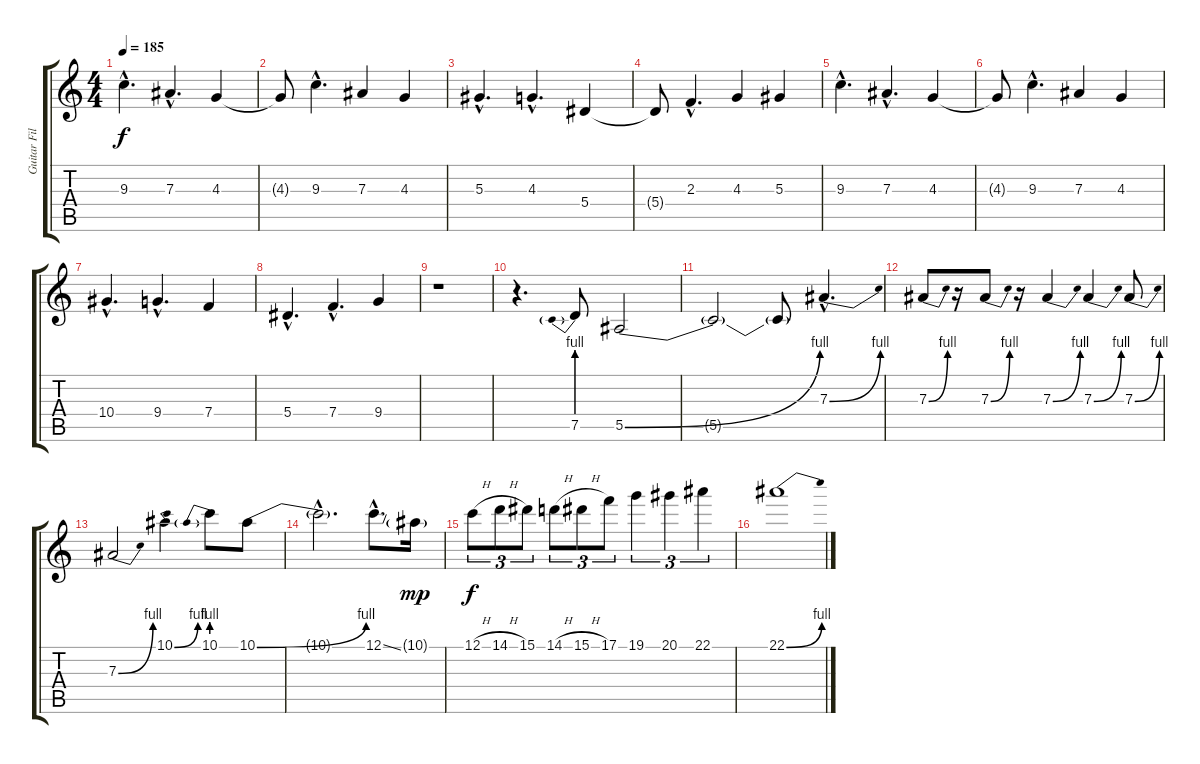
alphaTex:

\track ("Guitar Fills and Solo" "Guitar Fil") {instrument distortionguitar}
\staff {score tabs}
\tuning (C4 G3 Eb3 Bb2 F2 C2) {hide}
\ts (4 4)
\tempo 185
\clef g2
\ks c
9.3{hac}.4{d dy f} 7.3{hac}.4{d} 4.3.4 |
4.3{t}.8 9.3{hac}.4{d} 7.3.4 4.3.4 |
5.3{hac}.4{d} 4.3{hac}.4{d} 5.4.4 |
5.4{t}.8 2.3{hac}.4{d} 4.3.4 5.3.4 |
9.3{hac}.4{d} 7.3{hac}.4{d} 4.3.4 |
4.3{t}.8 9.3{hac}.4{d} 7.3.4 4.3.4 |
10.4{hac}.4{d} 9.4{hac}.4{d} 7.4.4 |
5.4{hac}.4{d} 7.4{hac}.4{d} 9.4.4 |
r.1 |
r.4{d volume 16} 7.5{be (prebend 0 4 60 4)}.8 5.5{be (bend 0 0 60 4)}.2 |
5.5{t}.2 5.5{t}.8 7.3{be (bend 0 0 60 4) hac}.4{d} |
7.3{be (bend 0 0 60 4)}.8 r.16 7.3{be (bend 0 0 60 4)}.8 r.16 7.3{be (bend 0 0 60 4)}.4 7.3{be (bend 0 0 60 4)}.4 7.3{be (bend 0 0 60 4)}.8 |
7.3{be (bend 0 0 60 4)}.2 10.1{be (bend 0 0 60 4)}.4 10.1{be (prebend 0 4 60 4)}.8 10.1{be (bend 0 0 60 4)}.8 |
10.1{hac t}.2{d} 12.1{ss hac}.8{d} 10.1{g}.16{dy mp} |
12.1{h}.8{tu (3 2) dy f} 14.1{h}.8{tu (3 2)} 15.1.8{tu (3 2)} 14.1{h}.8{tu (3 2)} 15.1{h}.8{tu (3 2)} 17.1.8{tu (3 2)} 19.1.4{tu (3 2)} 20.1.4{tu (3 2)} 22.1.4{tu (3 2)} |
22.1{be (bend 0 0 60 4)}.1
